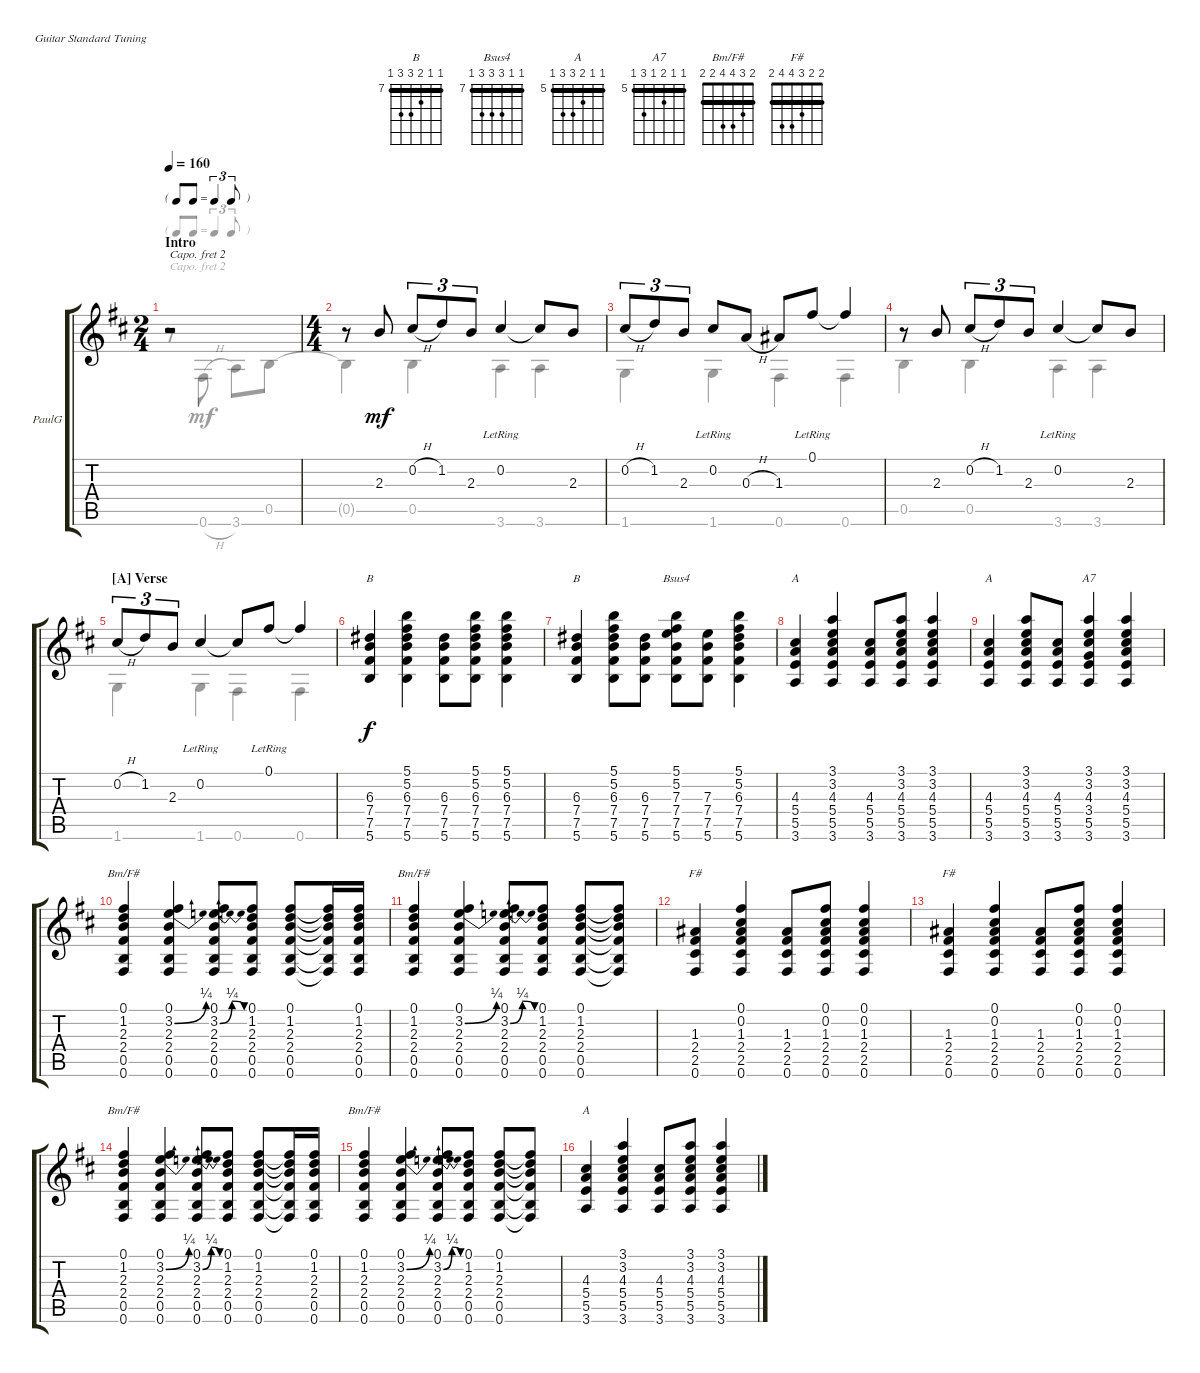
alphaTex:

\defaultSystemsLayout 4
\bracketExtendMode groupsimilarinstruments
\firstSystemTrackNameOrientation horizontal
\otherSystemsTrackNameOrientation horizontal
\track ("Paul's Guitar" "PaulG") {instrument acousticguitarsteel}
\staff {score tabs}
\capo 2
\tuning (E4 B3 G3 D3 A2 E2)
\chord ("B" 7 7 8 9 9 7) {firstfret 7 barre (7 7)}
\chord ("Bsus4" 7 7 9 9 9 7) {firstfret 7 barre (7 7)}
\chord ("A" 5 5 6 7 7 5) {firstfret 5 barre (5 5)}
\chord ("A7" 5 5 6 5 7 5) {firstfret 5 barre (5 5 5)}
\chord ("Bm/F#" 2 3 4 4 2 2) {barre (2 2)}
\chord ("F#" 2 2 3 4 4 2) {barre (2 2)}
\voice
\ts (2 4)
\tf triplet8th
\section ("" "Intro")
\tempo 160
\clef g2
\ks bminor
r.2{dy mf instrument acousticguitarsteel} |
\ts (4 4)
r.8 2.3.8 0.2{h}.8{tu (3 2)} 1.2.8{tu (3 2)} 2.3.8{tu (3 2)} 0.2{lr}.4 0.2{t}.8 2.3.8 |
0.2{h}.8{tu (3 2)} 1.2.8{tu (3 2)} 2.3.8{tu (3 2)} 0.2{lr}.8 0.3{h}.8 1.3.8 0.1{lr}.8 0.1{t}.4 |
r.8 2.3.8 0.2{h}.8{tu (3 2)} 1.2.8{tu (3 2)} 2.3.8{tu (3 2)} 0.2{lr}.4 0.2{t}.8 2.3.8 |
\section ("A" "Verse")
0.2{h}.8{tu (3 2)} 1.2.8{tu (3 2)} 2.3.8{tu (3 2)} 0.2{lr}.4 0.2{t}.8 0.1{lr}.8 0.1{t}.4 |
(5.6 7.5 7.4 6.3).4{ch "B" dy f} (5.1 5.2 6.3 7.4 7.5 5.6).4 (7.5 5.6 7.4 6.3).8 (5.1 5.2 6.3 7.4 7.5 5.6).8 (5.1 5.2 6.3 7.4 7.5 5.6).4 |
(5.6 7.5 7.4 6.3).4{ch "B"} (5.1 5.2 6.3 7.4 7.5 5.6).8 (6.3 7.4 7.5 5.6).8 (5.1 5.2 7.3 7.4 7.5 5.6).8{ch "Bsus4"} (7.3 7.4 7.5 5.6).8 (5.1 5.2 6.3 7.4 7.5 5.6).4 |
(3.6 5.5 5.4 4.3).4{ch "A"} (3.6 5.5 5.4 4.3 3.2 3.1).4 (3.6 5.5 5.4 4.3).8 (3.6 5.5 5.4 4.3 3.2 3.1).8 (3.6 5.5 5.4 4.3 3.2 3.1).4 |
(3.6 5.5 5.4 4.3).4{ch "A"} (3.6 5.5 5.4 4.3 3.2 3.1).8 (3.6 5.5 5.4 4.3).8 (3.6 5.5 3.4 4.3 3.2 3.1).4{ch "A7"} (3.6 5.5 5.4 4.3 3.2 3.1).4 |
(0.6 0.5 2.4 2.3 1.2 0.1).4{ch "Bm/F#"} (3.2{be (bend 0 0 42.6 1)} 2.4 0.5 0.6 2.3 0.1).4 (2.4 0.5 0.6 2.3 0.1 3.2{be (bendrelease 0 0 0.6 1 20.4 1 30 0)}).8 (1.2 2.4 0.5 0.6 2.3 0.1).8 (1.2 2.4 0.5 0.6 2.3 0.1).8 (1.2{t} 2.4{t} 0.5{t} 0.6{t} 2.3{t} 0.1{t}).16 (1.2 2.4 0.5 0.6 2.3 0.1).16 |
(0.6 0.5 2.4 2.3 1.2 0.1).4{ch "Bm/F#"} (3.2{be (bend 0 0 42.6 1)} 2.4 0.5 0.6 2.3 0.1).4 (2.4 0.5 0.6 2.3 0.1 3.2{be (bendrelease 0 0 0.6 1 20.4 1 30 0)}).8 (1.2 2.4 0.5 0.6 2.3 0.1).8 (1.2 2.4 0.5 0.6 2.3 0.1).8 (1.2{t} 2.4{t} 0.5{t} 0.6{t} 2.3{t} 0.1{t}).8 |
(1.3 2.4 2.5 0.6).4{ch "F#"} (0.1 1.3 0.2 2.4 2.5 0.6).4 (1.3 2.4 2.5 0.6).8 (0.1 1.3 0.2 2.4 2.5 0.6).8 (0.1 1.3 0.2 2.4 2.5 0.6).4 |
(1.3 2.4 2.5 0.6).4{ch "F#"} (0.1 1.3 0.2 2.4 2.5 0.6).4 (1.3 2.4 2.5 0.6).8 (0.1 1.3 0.2 2.4 2.5 0.6).8 (0.1 1.3 0.2 2.4 2.5 0.6).4 |
(0.6 0.5 2.4 2.3 1.2 0.1).4{ch "Bm/F#"} (3.2{be (bend 0 0 42.6 1)} 2.4 0.5 0.6 2.3 0.1).4 (2.4 0.5 0.6 2.3 0.1 3.2{be (bendrelease 0 0 0.6 1 20.4 1 30 0)}).8 (1.2 2.4 0.5 0.6 2.3 0.1).8 (1.2 2.4 0.5 0.6 2.3 0.1).8 (1.2{t} 2.4{t} 0.5{t} 0.6{t} 2.3{t} 0.1{t}).16 (1.2 2.4 0.5 0.6 2.3 0.1).16 |
(0.6 0.5 2.4 2.3 1.2 0.1).4{ch "Bm/F#"} (3.2{be (bend 0 0 42.6 1)} 2.4 0.5 0.6 2.3 0.1).4 (2.4 0.5 0.6 2.3 0.1 3.2{be (bendrelease 0 0 0.6 1 20.4 1 30 0)}).8 (1.2 2.4 0.5 0.6 2.3 0.1).8 (1.2 2.4 0.5 0.6 2.3 0.1).8 (1.2{t} 2.4{t} 0.5{t} 0.6{t} 2.3{t} 0.1{t}).8 |
(3.6 5.5 5.4 4.3).4{ch "A"} (3.6 5.5 5.4 4.3 3.2 3.1).4 (3.6 5.5 5.4 4.3).8 (3.6 5.5 5.4 4.3 3.2 3.1).8 (3.6 5.5 5.4 4.3 3.2 3.1).4
\voice
\clef g2
\ottava regular
\simile none
\ks bminor
r.8{dy mf} 0.6{h}.8 3.6.8 0.5.8 |
0.5{t}.4 0.5.4 3.6.4 3.6.4 |
1.6.4 1.6.4 0.6.4 0.6.4 |
0.5.4 0.5.4 3.6.4 3.6.4 |
1.6.4 1.6.4 0.6.4 0.6.4 |
|
|
|
|
|
|
|
|
|
|
